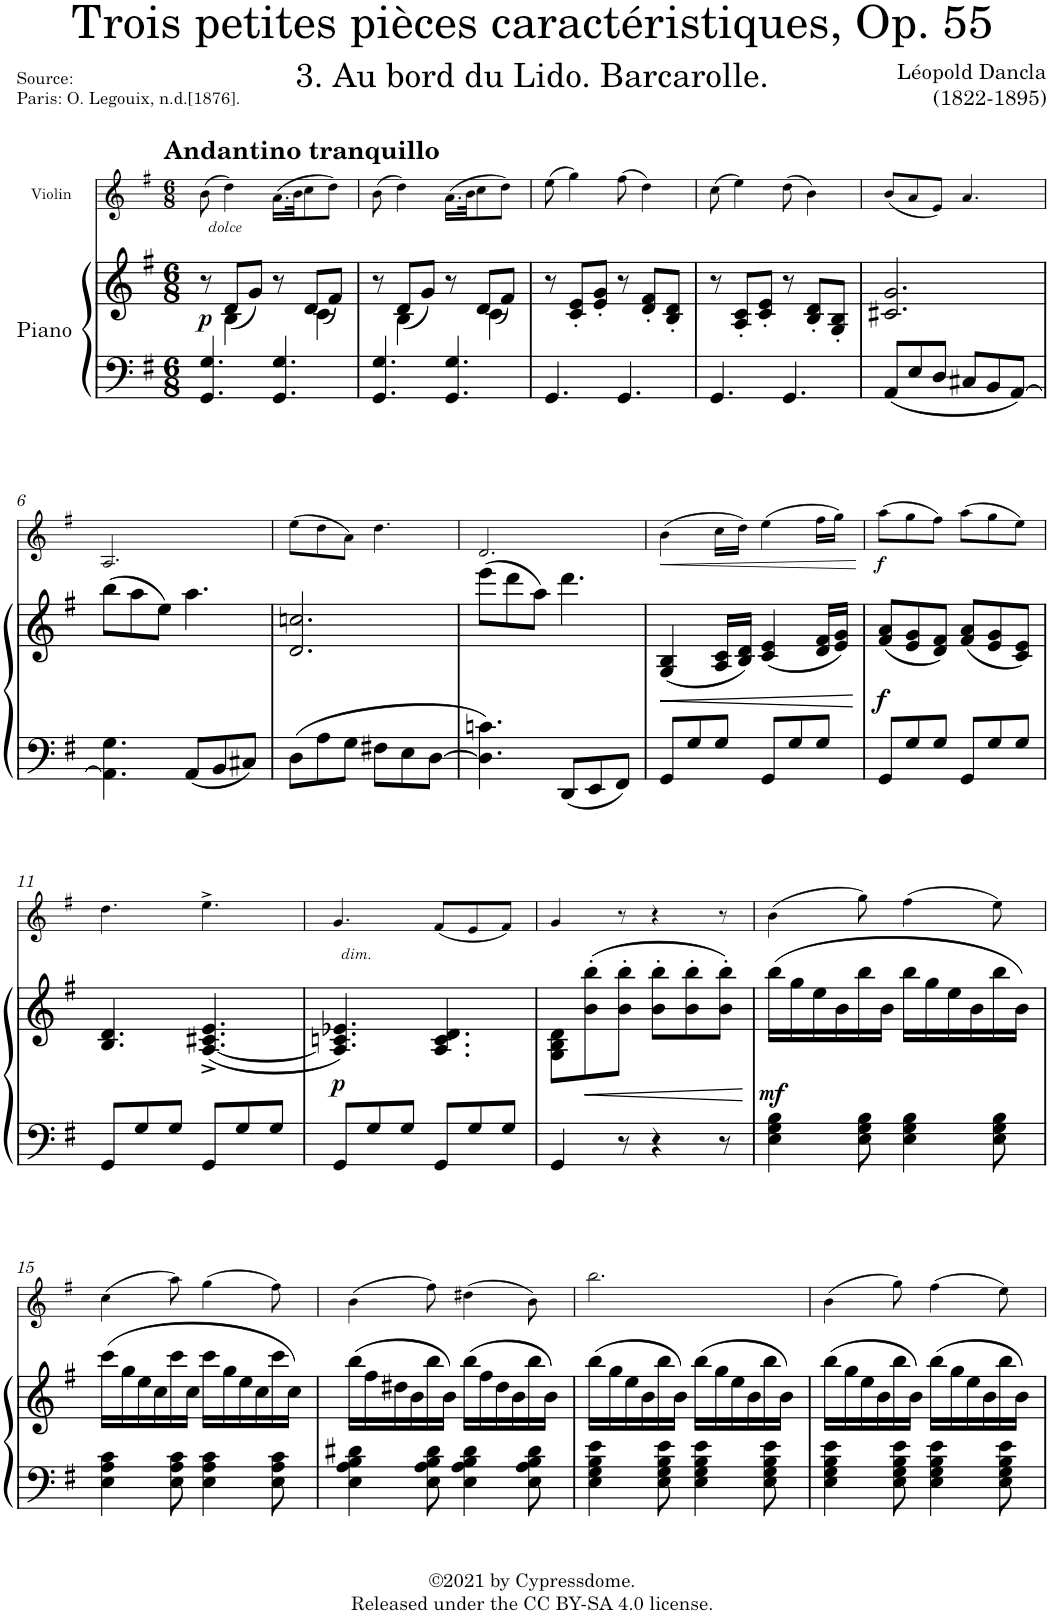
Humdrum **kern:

**kern	**kern	**dynam	**kern	**dynam
*part2	*part2	*part2	*part1	*part1
*staff3	*staff2	*staff2/3	*staff1	*staff1
*I"Piano	*	*	*I"Violin	*
*I'Pno	*	*	*I'Vln	*
*	*	*	*stria5	*
*clefF4	*clefG2	*	*clefG2	*
*k[f#]	*k[f#]	*	*k[f#]	*
*M6/8	*M6/8	*	*M6/8	*
=1	=1	=1	=1	=1
*	*^	*	*	*
!	!	!	!	!LO:TX:a:B:t=Andantino tranquillo	!
!	!	!	!	!LO:TX:b:i:t=dolce	!
!	!	!	!LO:DY:b	!	!
4.GG/ 4.G/	8r	8ryy	p	(8b\	.
.	8d/L	(4B\	.	4dd\)	.
.	(8g/J	.	.	.	.
4.GG/ 4.G/	8r	8ryy	.	(16.a\LL	.
.	.	.	.	32b\JK	.
.	8d/L	(4c\	.	8cc\	.
.	(8f#/J	.	.	8dd\J)	.
=2	=2	=2	=2	=2	=2
4.GG/ 4.G/	8r	8ryy	.	(8b\	.
.	8d/L	(4B\	.	4dd\)	.
.	8g/J)	.	.	.	.
4.GG/ 4.G/	8r	8ryy	.	(16.a\LL	.
.	.	.	.	32b\JK	.
.	8d/L	(4c\	.	8cc\	.
.	8f#/J)	.	.	8dd\J)	.
*	*v	*v	*	*	*
=3	=3	=3	=3	=3
4.GG/	8r	.	(8ee\	.
.	8c/' 8e/'L	.	4gg\)	.
.	8e/' 8g/'J	.	.	.
4.GG/	8r	.	(8ff#\	.
.	8d/' 8f#/'L	.	4dd\)	.
.	8B/' 8d/'J	.	.	.
=4	=4	=4	=4	=4
4.GG/	8r	.	(8cc\	.
.	8A/' 8c/'L	.	4ee\)	.
.	8c/' 8e/'J	.	.	.
4.GG/	8r	.	(8dd\	.
.	8B/' 8d/'L	.	4b\)	.
.	8G/' 8B/'J	.	.	.
=5	=5	=5	=5	=5
8AA/L	2.c#X/ 2.g/	.	(8b/L	.
8E/	.	.	8a/	.
8D/J	.	.	8e/J)	.
8C#X/L	.	.	4.a/	.
8BB/	.	.	.	.
[8AA/J)	.	.	.	.
!!LO:LB:g=z
=6	=6	=6	=6	=6
4.AA\] 4.G\	(8bb\L	.	2.A/	.
.	8aa\	.	.	.
.	8ee\J)	.	.	.
8AA/L	4.aa\	.	.	.
8BB/	.	.	.	.
8C#X/J	.	.	.	.
=7	=7	=7	=7	=7
8D\L	2.d/ 2.ccn/	.	(8ee\L	.
8A\	.	.	8dd\	.
8G\J	.	.	8a\J)	.
8F#X\L	.	.	4.dd\	.
8E\	.	.	.	.
[8D\J	.	.	.	.
=8	=8	=8	=8	=8
4.D\] 4.cn\	8eee\L	.	2.d/	.
.	8ddd\	.	.	.
.	8aa\J)	.	.	.
8DD/L	4.ddd\	.	.	.
8EE/	.	.	.	.
8FF#/J	.	.	.	.
=9	=9	=9	=9	=9
!	!	!LO:HP:b	!	!LO:HP:b
8GG/L	(4G/ 4B/	<	(4b\	<
8G/	.	.	.	.
8G/J	16A/ 16c/LL	.	16cc\LL	.
.	16B/ 16d/JJ)	.	16dd\JJ)	.
8GG/L	(4c/ 4e/	.	(4ee\	.
8G/	.	.	.	.
8G/J	16d/ 16f#/LL	.	16ff#\LL	.
.	16e/ 16g/JJ)	.	16gg\JJ)	.
.	.	[	.	[
=10	=10	=10	=10	=10
!	!	!LO:DY:b	!	!LO:DY:b
8GG/L	(8f#/ 8a/L	f	(8aa\L	f
8G/	8e/ 8g/	.	8gg\	.
8G/J	8d/ 8f#/J)	.	8ff#\J)	.
8GG/L	(8f#/ 8a/L	.	(8aa\L	.
8G/	8e/ 8g/	.	8gg\	.
8G/J	8c/ 8e/J)	.	8ee\J)	.
!!LO:LB:g=z
=11	=11	=11	=11	=11
8GG/L	4.B/ 4.d/	.	4.dd\	.
8G/	.	.	.	.
8G/J	.	.	.	.
8GG/L	([4.A/^ 4.c#X/^ 4.e/^	.	4.ee^\	.
8G/	.	.	.	.
8G/J	.	.	.	.
=12	=12	=12	=12	=12
!	!	!	!LO:TX:b:i:t=dim.	!
!	!	!LO:DY:b	!	!
8GG/L	4.A/] 4.cn/ 4.e-X/)	p	4.g/	.
8G/	.	.	.	.
8G/J	.	.	.	.
8GG/L	4.A/ 4.c/ 4.d/	.	(8f#/L	.
8G/	.	.	8e/	.
8G/J	.	.	8f#/J)	.
=13	=13	=13	=13	=13
4GG/	8G\ 8B\ 8d\L	.	4g/	.
!	!	!LO:HP:b	!	!
.	(8b\' 8bb\'	<	.	.
8r	8b\' 8bb\'J	.	8r	.
4r	8b\' 8bb\'L	.	4r	.
.	8b\' 8bb\'	.	.	.
8r	8b\' 8bb\'J)	.	8r	.
.	.	[	.	.
=14	=14	=14	=14	=14
!	!	!LO:DY:b	!	!
4E\ 4G\ 4B\	(16bb\LL	mf	(4bu\	.
.	16gg\	.	.	.
.	16ee\	.	.	.
.	16b\	.	.	.
8E\ 8G\ 8B\	16bb\	.	8gg\)	.
.	16b\JJ	.	.	.
4E\ 4G\ 4B\	16bb\LL	.	(4ff#\	.
.	16gg\	.	.	.
.	16ee\	.	.	.
.	16b\	.	.	.
8E\ 8G\ 8B\	16bb\	.	8ee\)	.
.	16b\JJ)	.	.	.
!!LO:LB:g=z
=15	=15	=15	=15	=15
4E\ 4A\ 4c\	(16ccc\LL	.	(4cc\	.
.	16gg\	.	.	.
.	16ee\	.	.	.
.	16cc\	.	.	.
8E\ 8A\ 8c\	16ccc\	.	8aa\)	.
.	16cc\JJ	.	.	.
4E\ 4A\ 4c\	16ccc\LL	.	(4gg\	.
.	16gg\	.	.	.
.	16ee\	.	.	.
.	16cc\	.	.	.
8E\ 8A\ 8c\	16ccc\	.	8ff#\)	.
.	16cc\JJ)	.	.	.
=16	=16	=16	=16	=16
4E\ 4A\ 4B\ 4d#X\	(16bb\LL	.	(4b\	.
.	16ff#\	.	.	.
.	16dd#X\	.	.	.
.	16b\	.	.	.
8E\ 8A\ 8B\ 8d#\	16bb\	.	8ff#\)	.
.	16b\JJ)	.	.	.
4E\ 4A\ 4B\ 4d#\	(16bb\LL	.	(4dd#X\	.
.	16ff#\	.	.	.
.	16dd#\	.	.	.
.	16b\	.	.	.
8E\ 8A\ 8B\ 8d#\	16bb\	.	8b\)	.
.	16b\JJ)	.	.	.
=17	=17	=17	=17	=17
4E\ 4G\ 4B\ 4e\	(16bb\LL	.	2.bb\	.
.	16gg\	.	.	.
.	16ee\	.	.	.
.	16b\	.	.	.
8E\ 8G\ 8B\ 8e\	16bb\	.	.	.
.	16b\JJ)	.	.	.
4E\ 4G\ 4B\ 4e\	(16bb\LL	.	.	.
.	16gg\	.	.	.
.	16ee\	.	.	.
.	16b\	.	.	.
8E\ 8G\ 8B\ 8e\	16bb\	.	.	.
.	16b\JJ)	.	.	.
=18	=18	=18	=18	=18
4E\ 4G\ 4B\ 4e\	(16bb\LL	.	(4b\	.
.	16gg\	.	.	.
.	16ee\	.	.	.
.	16b\	.	.	.
8E\ 8G\ 8B\ 8e\	16bb\	.	8gg\)	.
.	16b\JJ)	.	.	.
4E\ 4G\ 4B\ 4e\	(16bb\LL	.	(4ff#\	.
.	16gg\	.	.	.
.	16ee\	.	.	.
.	16b\	.	.	.
8E\ 8G\ 8B\ 8e\	16bb\	.	8ee\)	.
.	16b\JJ)	.	.	.
=	=	=	=	=
*-	*-	*-	*-	*-
